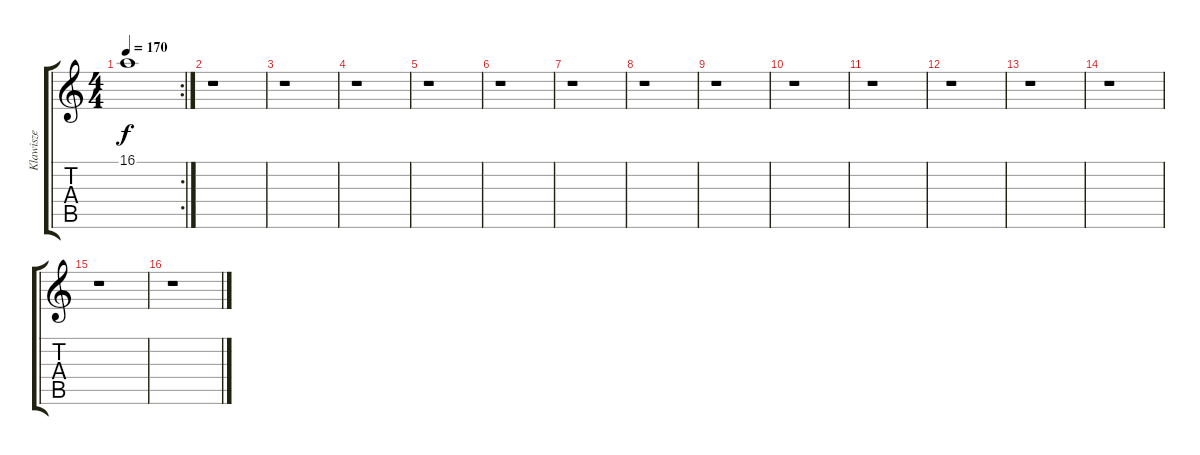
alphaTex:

\track ("Klawisze" "Klawisze") {instrument tubularbells}
\staff {score tabs}
\tuning (F4 C4 Ab3 Eb3 Bb2 F2) {hide}
\rc 2
\ts (4 4)
\tempo 170
\clef g2
\ks c
16.1.1{dy f} |
r.1 |
r.1 |
r.1 |
r.1 |
r.1 |
r.1 |
r.1 |
r.1 |
r.1 |
r.1 |
r.1 |
r.1 |
r.1 |
r.1 |
r.1
